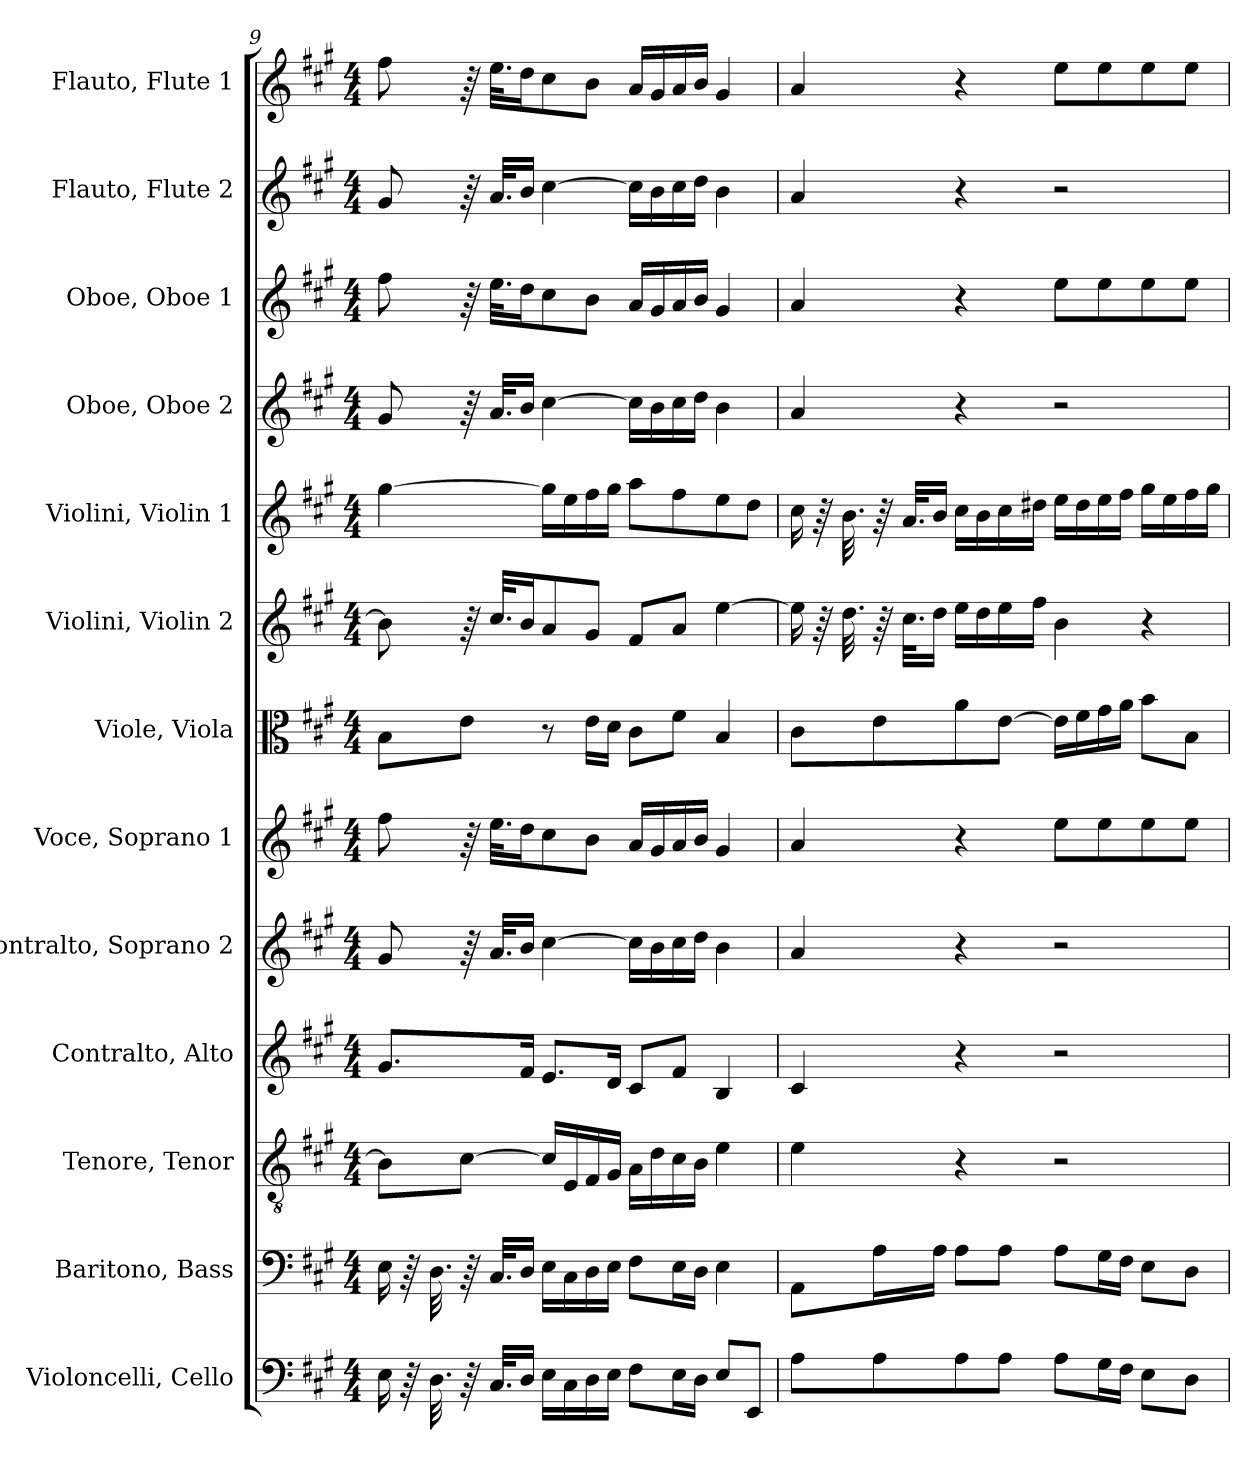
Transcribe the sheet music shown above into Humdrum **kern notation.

**kern	**kern	**kern	**kern	**kern	**kern	**kern	**kern	**kern	**kern	**kern	**kern	**kern
*part13	*part12	*part11	*part10	*part9	*part8	*part7	*part6	*part5	*part4	*part3	*part2	*part1
*staff13	*staff12	*staff11	*staff10	*staff9	*staff8	*staff7	*staff6	*staff5	*staff4	*staff3	*staff2	*staff1
*I"Violoncelli, Cello	*I"Baritono, Bass	*I"Tenore, Tenor	*I"Contralto, Alto	*I"Contralto, Soprano 2	*I"Voce, Soprano 1	*I"Viole, Viola	*I"Violini, Violin 2	*I"Violini, Violin 1	*I"Oboe, Oboe 2	*I"Oboe, Oboe 1	*I"Flauto, Flute 2	*I"Flauto, Flute 1
*	*I'Bar.	*I'T.	*I'A.	*I'A.	*I'Vo.	*I'Vla.	*I'Vl.	*I'Vl.	*I'Ob.	*I'Ob.	*I'Fl.	*I'Fl.
*clefF4	*clefF4	*clefGv2	*clefG2	*clefG2	*clefG2	*clefC3	*clefG2	*clefG2	*clefG2	*clefG2	*clefG2	*clefG2
*k[f#c#g#]	*k[f#c#g#]	*k[f#c#g#]	*k[f#c#g#]	*k[f#c#g#]	*k[f#c#g#]	*k[f#c#g#]	*k[f#c#g#]	*k[f#c#g#]	*k[f#c#g#]	*k[f#c#g#]	*k[f#c#g#]	*k[f#c#g#]
*M4/4	*M4/4	*M4/4	*M4/4	*M4/4	*M4/4	*M4/4	*M4/4	*M4/4	*M4/4	*M4/4	*M4/4	*M4/4
=9	=9	=9	=9	=9	=9	=9	=9	=9	=9	=9	=9	=9
16E\	16E\	8B\L]	8.g#/L	8g#/	8ff#\	8B\L	8b\]	[4gg#\	8g#/	8ff#\	8g#/	8ff#\
64r	64r	.	.	.	.	.	.	.	.	.	.	.
32.D\	32.D\	.	.	.	.	.	.	.	.	.	.	.
64r	64r	[8c#\J	.	64r	64r	8e\J	64r	.	64r	64r	64r	64r
32.C#/KLL	32.C#/KLL	.	.	32.a/KLL	32.ee\KLL	.	32.cc#/KLL	.	32.a/KLL	32.ee\KLL	32.a/KLL	32.ee\KLL
16D/JJ	16D/JJ	.	16f#/Jk	16b/JJ	16dd\J	.	16b/J	.	16b/JJ	16dd\J	16b/JJ	16dd\J
16E\LL	16E\LL	16c#/LL]	8.e/L	[4cc#\	8cc#\	8r	8a/	16gg#\LL]	[4cc#\	8cc#\	[4cc#\	8cc#\
16C#\	16C#\	16E/	.	.	.	.	.	16ee\	.	.	.	.
16D\	16D\	16F#/	.	.	8b\J	16e\LL	8g#/J	16ff#\	.	8b\J	.	8b\J
16E\JJ	16E\JJ	16G#/JJ	16d/Jk	.	.	16d\JJ	.	16gg#\JJ	.	.	.	.
8F#\L	8F#\L	16A\LL	8c#/L	16cc#\LL]	16a/LL	8c#\L	8f#/L	8aa\L	16cc#\LL]	16a/LL	16cc#\LL]	16a/LL
.	.	16d\	.	16b\	16g#/	.	.	.	16b\	16g#/	16b\	16g#/
16E\L	16E\L	16c#\	8f#/J	16cc#\	16a/	8f#\J	8a/J	8ff#\	16cc#\	16a/	16cc#\	16a/
16D\JJ	16D\JJ	16B\JJ	.	16dd\JJ	16b/JJ	.	.	.	16dd\JJ	16b/JJ	16dd\JJ	16b/JJ
8E/L	4E\	4e\	4B/	4b\	4g#/	4B/	[4ee\	8ee\	4b\	4g#/	4b\	4g#/
8EE/J	.	.	.	.	.	.	.	8dd\J	.	.	.	.
!!LO:PB:g=z
=10	=10	=10	=10	=10	=10	=10	=10	=10	=10	=10	=10	=10
8A\L	8AA\L	4e\	4c#/	4a/	4a/	8c#\L	16ee\]	16cc#\	4a/	4a/	4a/	4a/
.	.	.	.	.	.	.	64r	64r	.	.	.	.
.	.	.	.	.	.	.	32.dd\	32.b\	.	.	.	.
8A\	16A\L	.	.	.	.	8e\	64r	64r	.	.	.	.
.	.	.	.	.	.	.	32.cc#\KLL	32.a/KLL	.	.	.	.
.	16A\JJ	.	.	.	.	.	16dd\JJ	16b/JJ	.	.	.	.
8A\	8A\L	4r	4r	4r	4r	8a\	16ee\LL	16cc#\LL	4r	4r	4r	4r
.	.	.	.	.	.	.	16dd\	16b\	.	.	.	.
8A\J	8A\J	.	.	.	.	[8e\J	16ee\	16cc#\	.	.	.	.
.	.	.	.	.	.	.	16ff#\JJ	16dd#X\JJ	.	.	.	.
8A\L	8A\L	2r	2r	2r	8ee\L	16e\LL]	4b\	16ee\LL	2r	8ee\L	2r	8ee\L
.	.	.	.	.	.	16f#\	.	16dd#\	.	.	.	.
16G#\L	16G#\L	.	.	.	8ee\	16g#\	.	16ee\	.	8ee\	.	8ee\
16F#\JJ	16F#\JJ	.	.	.	.	16a\JJ	.	16ff#\JJ	.	.	.	.
8E\L	8E\L	.	.	.	8ee\	8b\L	4r	16gg#\LL	.	8ee\	.	8ee\
.	.	.	.	.	.	.	.	16ee\	.	.	.	.
8D\J	8D\J	.	.	.	8ee\J	8B\J	.	16ff#\	.	8ee\J	.	8ee\J
.	.	.	.	.	.	.	.	16gg#\JJ	.	.	.	.
=	=	=	=	=	=	=	=	=	=	=	=	=
*-	*-	*-	*-	*-	*-	*-	*-	*-	*-	*-	*-	*-
